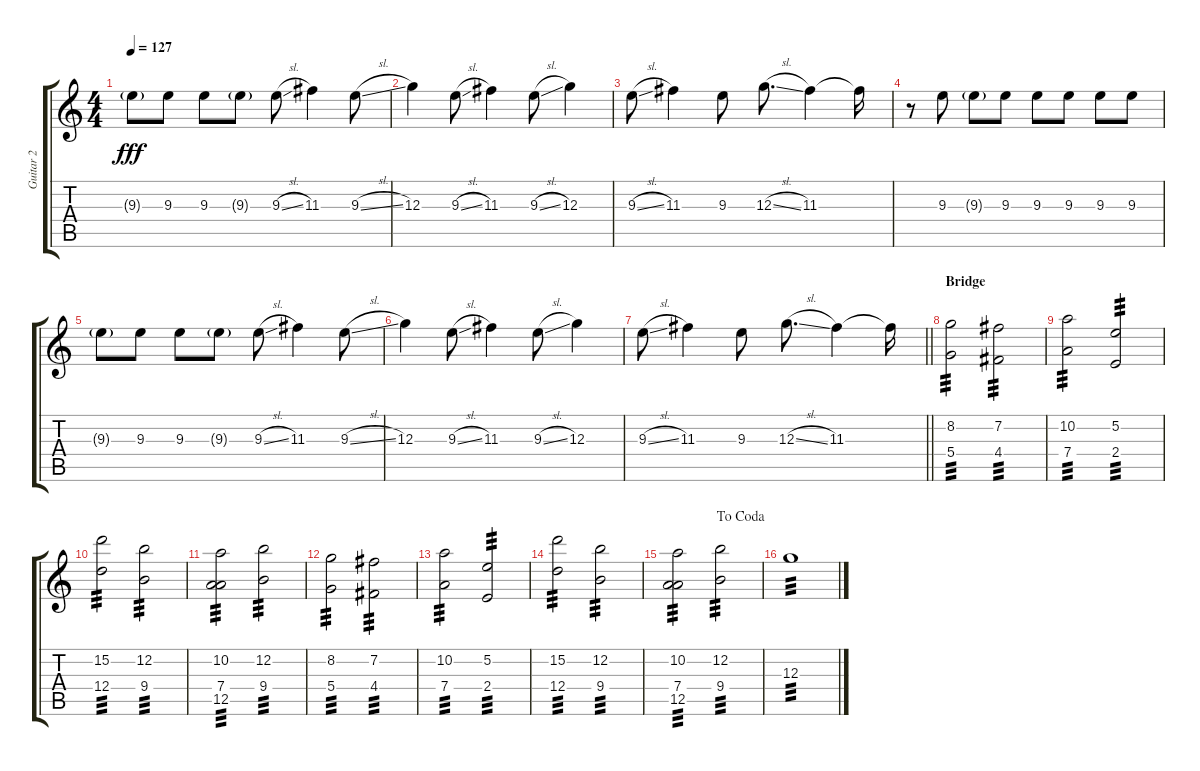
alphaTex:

\track ("Guitar 2" "Guitar 2") {instrument distortionguitar}
\staff {score tabs}
\tuning (E4 B3 G3 D3 A2 E2) {hide}
\ts (4 4)
\tempo 127
\clef g2
\ks c
9.3{g}.8{dy fff} 9.3.8 9.3.8 9.3{g}.8 9.3{sl}.8 11.3.4 9.3{sl}.8 |
12.3.4 9.3{sl}.8 11.3.4 9.3{sl}.8 12.3.4 |
9.3{sl}.8 11.3.4 9.3.8 12.3{sl}.8{d} 11.3.4 11.3{t}.16 |
r.8 9.3.8 9.3{g}.8 9.3.8 9.3.8 9.3.8 9.3.8 9.3.8 |
9.3{g}.8 9.3.8 9.3.8 9.3{g}.8 9.3{sl}.8 11.3.4 9.3{sl}.8 |
12.3.4 9.3{sl}.8 11.3.4 9.3{sl}.8 12.3.4 |
\barLineRight lightlight
9.3{sl}.8 11.3.4 9.3.8 12.3{sl}.8{d} 11.3.4 11.3{t}.16 |
\section ("" "Bridge")
(8.2 5.4).2{tp 3 volume 10} (7.2 4.4).2{tp 3} |
(10.2 7.4).2{tp 3} (5.2 2.4).2{tp 3} |
(15.2 12.4).2{tp 3} (12.2 9.4).2{tp 3} |
(10.2 7.4 12.5).2{tp 3} (12.2 9.4).2{tp 3} |
(8.2 5.4).2{tp 3} (7.2 4.4).2{tp 3} |
(10.2 7.4).2{tp 3} (5.2 2.4).2{tp 3} |
(15.2 12.4).2{tp 3} (12.2 9.4).2{tp 3} |
\jump dacoda
(10.2 7.4 12.5).2{tp 3} (12.2 9.4).2{tp 3} |
12.3.1{tp 3 volume 9}
